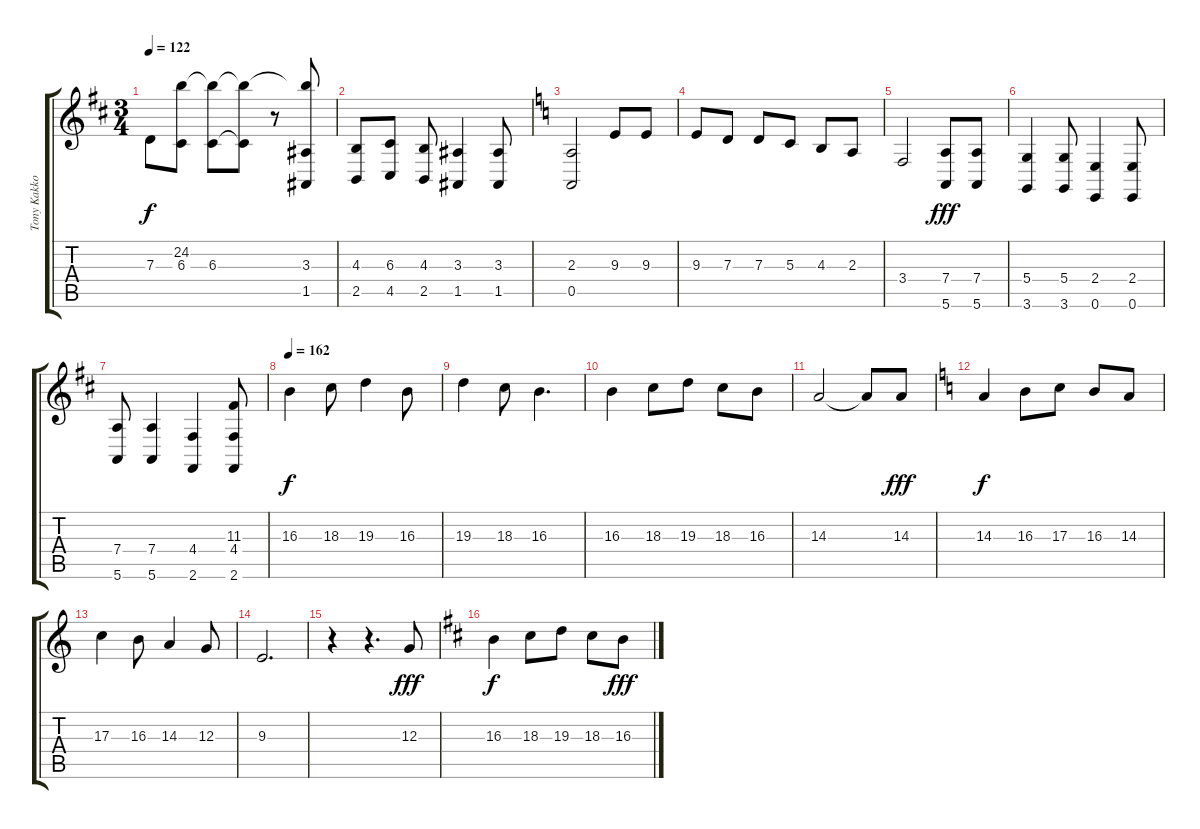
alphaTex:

\track ("Tony Kakko (Vocals)" "Tony Kakko") {instrument lead6voice}
\staff {score tabs}
\tuning (E4 B3 G3 D3 A2 E2) {hide}
\ts (3 4)
\tempo 122
\clef g2
\ks d
7.3{t}.8{dy f} (24.2{t} 6.3).8 (24.2{t} 6.3).8 (24.2{t} 6.3{t}).8 r.8 (24.2{t} 3.3 1.5).8 |
(4.3 2.5).8 (6.3 4.5).8 (4.3 2.5).8 (3.3 1.5).4 (3.3 1.5).8 |
\ks c
(2.3 0.5).2 9.3.8 9.3.8 |
9.3.8 7.3.8 7.3.8 5.3.8 4.3.8 2.3.8 |
3.4.2 (7.4 5.6).8{dy fff} (7.4 5.6).8 |
(5.4 3.6).4 (5.4 3.6).8 (2.4 0.6).4 (2.4 0.6).8 |
\ks d
(7.4 5.6).8 (7.4 5.6).4 (4.4 2.6).4 (11.3 4.4 2.6).8 |
\tempo 162
16.3.4{dy f} 18.3.8 19.3.4 16.3.8 |
19.3.4 18.3.8 16.3.4{d} |
16.3.4 18.3.8 19.3.8 18.3.8 16.3.8 |
14.3.2 14.3{t}.8 14.3.8{dy fff} |
\ks c
14.3.4{dy f} 16.3.8 17.3.8 16.3.8 14.3.8 |
17.3.4 16.3.8 14.3.4 12.3.8 |
9.3.2{d} |
r.4 r.4{d} 12.3.8{dy fff} |
\ks d
16.3.4{dy f} 18.3.8 19.3.8 18.3.8 16.3.8{dy fff}
